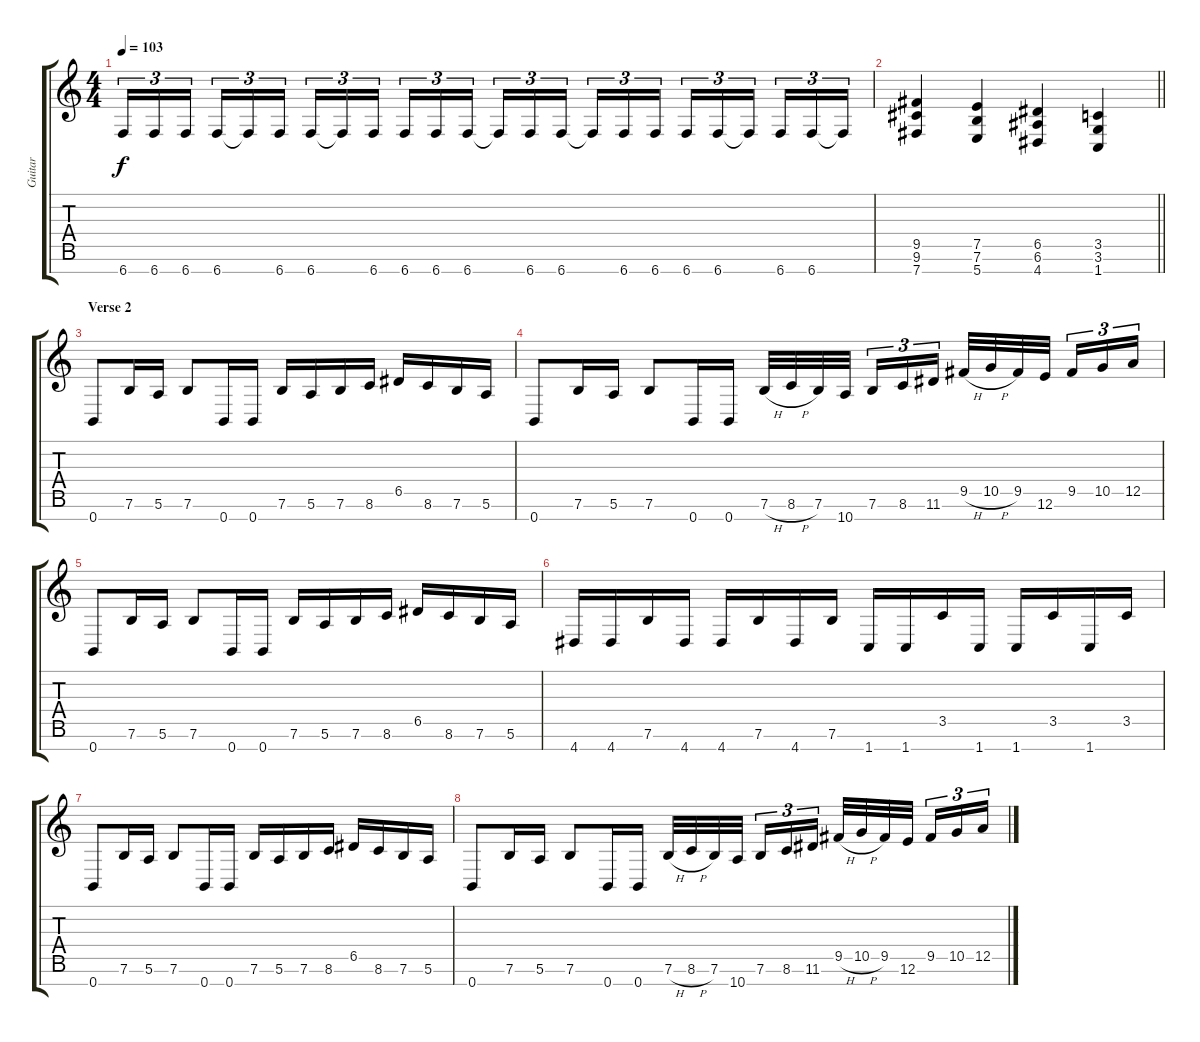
\track ("Guitar" "Guitar") {instrument distortionguitar}
\staff {score tabs}
\tuning (E4 B3 G3 D3 A2 E2 B1) {hide}
\ts (4 4)
\tempo 103
\clef g2
\ks c
6.7.16{tu (3 2) dy f} 6.7.16{tu (3 2)} 6.7.16{tu (3 2) beam splitsecondary} 6.7.16{tu (3 2)} 6.7{t}.16{tu (3 2)} 6.7.16{tu (3 2)} 6.7.16{tu (3 2)} 6.7{t}.16{tu (3 2)} 6.7.16{tu (3 2) beam splitsecondary} 6.7.16{tu (3 2)} 6.7.16{tu (3 2)} 6.7.16{tu (3 2)} 6.7{t}.16{tu (3 2)} 6.7.16{tu (3 2)} 6.7.16{tu (3 2) beam splitsecondary} 6.7{t}.16{tu (3 2)} 6.7.16{tu (3 2)} 6.7.16{tu (3 2)} 6.7.16{tu (3 2)} 6.7.16{tu (3 2)} 6.7{t}.16{tu (3 2) beam splitsecondary} 6.7.16{tu (3 2)} 6.7.16{tu (3 2)} 6.7{t}.16{tu (3 2)} |
\barLineRight lightlight
(9.5 9.6 7.7).4 (7.5 7.6 5.7).4 (6.5 6.6 4.7).4 (3.5 3.6 1.7).4 |
\section ("" "Verse 2")
0.7.8 7.6.16 5.6.16 7.6.8 0.7.16 0.7.16 7.6.16 5.6.16 7.6.16 8.6.16 6.5.16 8.6.16 7.6.16 5.6.16 |
0.7.8 7.6.16 5.6.16 7.6.8 0.7.16 0.7.16 7.6{h}.32 8.6{h}.32 7.6.32 10.7.32{beam splitsecondary} 7.6.16{tu (3 2)} 8.6.16{tu (3 2)} 11.6.16{tu (3 2)} 9.5{h}.32 10.5{h}.32 9.5.32 12.6.32{beam splitsecondary} 9.5.16{tu (3 2)} 10.5.16{tu (3 2)} 12.5.16{tu (3 2)} |
0.7.8 7.6.16 5.6.16 7.6.8 0.7.16 0.7.16 7.6.16 5.6.16 7.6.16 8.6.16 6.5.16 8.6.16 7.6.16 5.6.16 |
4.7.16 4.7.16 7.6.16 4.7.16 4.7.16 7.6.16 4.7.16 7.6.16 1.7.16 1.7.16 3.5.16 1.7.16 1.7.16 3.5.16 1.7.16 3.5.16 |
0.7.8 7.6.16 5.6.16 7.6.8 0.7.16 0.7.16 7.6.16 5.6.16 7.6.16 8.6.16 6.5.16 8.6.16 7.6.16 5.6.16 |
0.7.8 7.6.16 5.6.16 7.6.8 0.7.16 0.7.16 7.6{h}.32 8.6{h}.32 7.6.32 10.7.32{beam splitsecondary} 7.6.16{tu (3 2)} 8.6.16{tu (3 2)} 11.6.16{tu (3 2)} 9.5{h}.32 10.5{h}.32 9.5.32 12.6.32{beam splitsecondary} 9.5.16{tu (3 2)} 10.5.16{tu (3 2)} 12.5.16{tu (3 2)}
